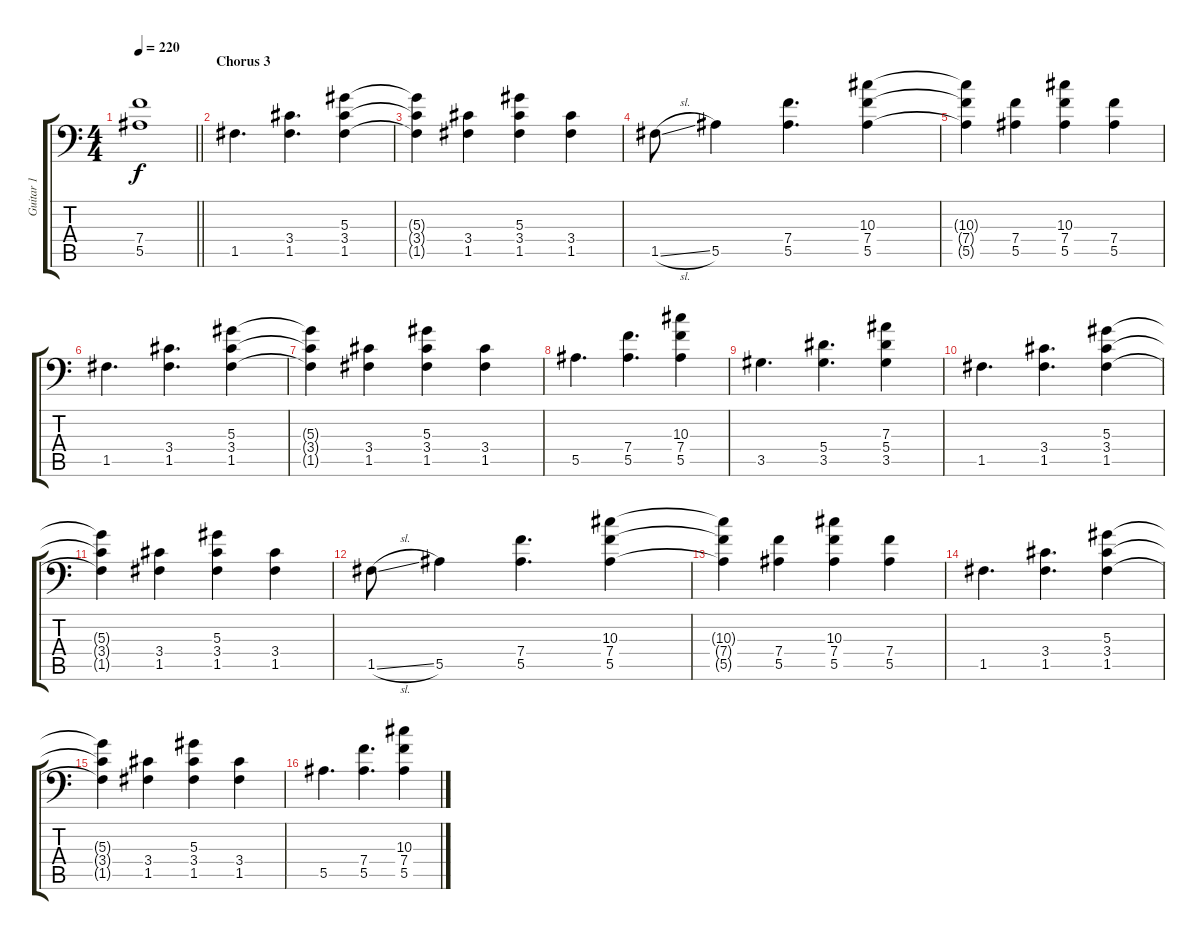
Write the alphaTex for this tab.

\track ("Guitar 1" "Guitar 1") {instrument distortionguitar}
\staff {score tabs}
\tuning (C4 G3 Eb3 Bb2 F2 Bb1) {hide}
\ts (4 4)
\tempo 220
\clef f4
\barLineRight lightlight
\ks c
(7.4 5.5).1{dy f} |
\section ("" "Chorus 3")
1.5.4{d} (3.4 1.5).4{d} (5.3 3.4 1.5).4 |
(5.3{t} 3.4{t} 1.5{t}).4 (3.4 1.5).4 (5.3 3.4 1.5).4 (3.4 1.5).4 |
1.5{sl}.8 5.5.4 (7.4 5.5).4{d} (10.3 7.4 5.5).4 |
(10.3{t} 7.4{t} 5.5{t}).4 (7.4 5.5).4 (10.3 7.4 5.5).4 (7.4 5.5).4 |
1.5.4{d} (3.4 1.5).4{d} (5.3 3.4 1.5).4 |
(5.3{t} 3.4{t} 1.5{t}).4 (3.4 1.5).4 (5.3 3.4 1.5).4 (3.4 1.5).4 |
5.5.4{d} (7.4 5.5).4{d} (10.3 7.4 5.5).4 |
3.5.4{d} (5.4 3.5).4{d} (7.3 5.4 3.5).4 |
1.5.4{d} (3.4 1.5).4{d} (5.3 3.4 1.5).4 |
(5.3{t} 3.4{t} 1.5{t}).4 (3.4 1.5).4 (5.3 3.4 1.5).4 (3.4 1.5).4 |
1.5{sl}.8 5.5.4 (7.4 5.5).4{d} (10.3 7.4 5.5).4 |
(10.3{t} 7.4{t} 5.5{t}).4 (7.4 5.5).4 (10.3 7.4 5.5).4 (7.4 5.5).4 |
1.5.4{d} (3.4 1.5).4{d} (5.3 3.4 1.5).4 |
(5.3{t} 3.4{t} 1.5{t}).4 (3.4 1.5).4 (5.3 3.4 1.5).4 (3.4 1.5).4 |
5.5.4{d} (7.4 5.5).4{d} (10.3 7.4 5.5).4
